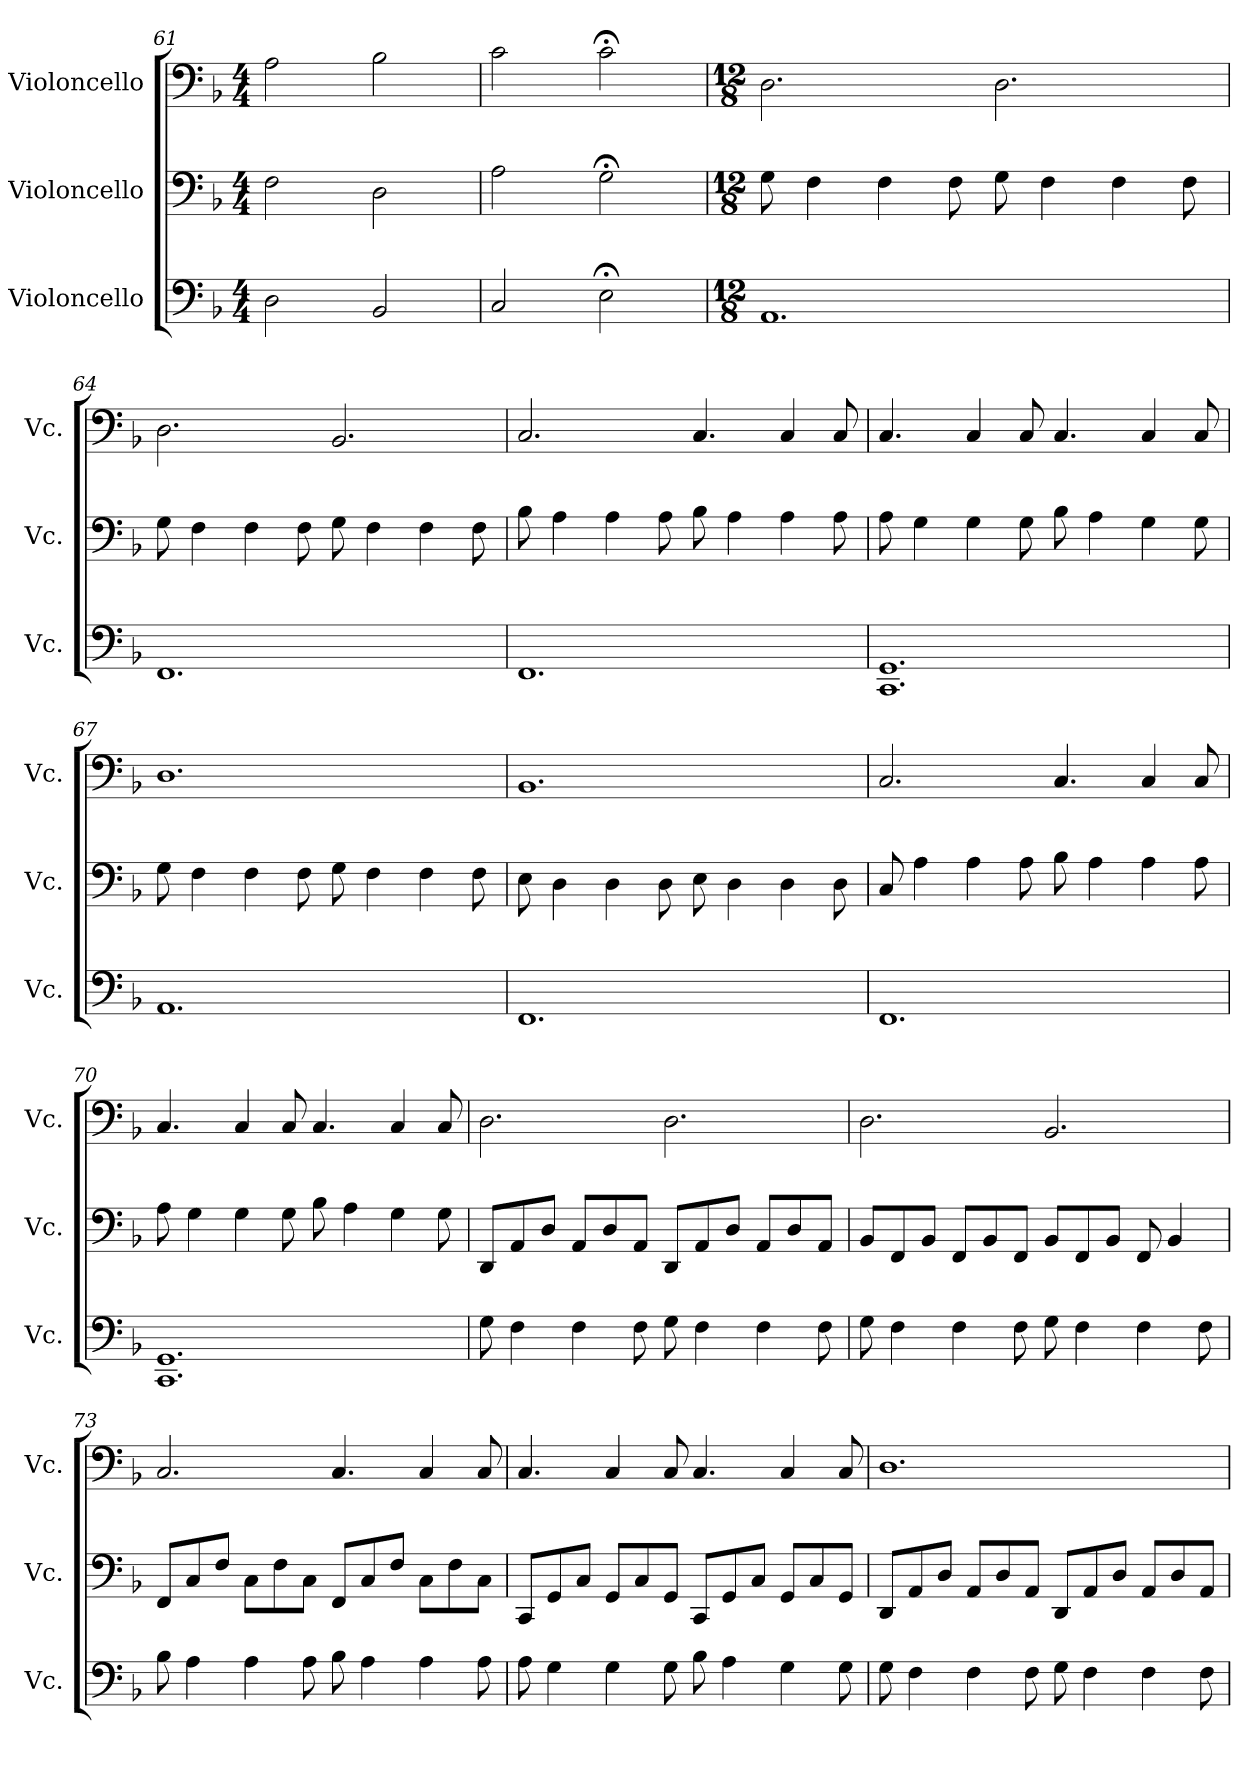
**kern	**kern	**kern
*part3	*part2	*part1
*staff3	*staff2	*staff1
*I"Violoncello	*I"Violoncello	*I"Violoncello
*I'Vc.	*I'Vc.	*I'Vc.
*clefF4	*clefF4	*clefF4
*k[b-]	*k[b-]	*k[b-]
*M4/4	*M4/4	*M4/4
=61	=61	=61
2D\	2F\	2A\
2BB-/	2D\	2B-\
=62	=62	=62
2C/	2A\	2c\
2E;<\	2G;<\	2c;<\
!!LO:LB:g=z
=63	=63	=63
*M12/8	*M12/8	*M12/8
*	*	*MM120
1.AA	8G\	2.D\
.	4F\	.
.	4F\	.
.	8F\	.
.	8G\	2.D\
.	4F\	.
.	4F\	.
.	8F\	.
=64	=64	=64
1.FF	8G\	2.D\
.	4F\	.
.	4F\	.
.	8F\	.
.	8G\	2.BB-/
.	4F\	.
.	4F\	.
.	8F\	.
=65	=65	=65
1.FF	8B-\	2.C/
.	4A\	.
.	4A\	.
.	8A\	.
.	8B-\	4.C/
.	4A\	.
.	4A\	4C/
.	8A\	8C/
=66	=66	=66
1.CC 1.GG	8A\	4.C/
.	4G\	.
.	4G\	4C/
.	8G\	8C/
.	8B-\	4.C/
.	4A\	.
.	4G\	4C/
.	8G\	8C/
=67	=67	=67
1.AA	8G\	1.D
.	4F\	.
.	4F\	.
.	8F\	.
.	8G\	.
.	4F\	.
.	4F\	.
.	8F\	.
!!LO:LB:g=z
=68	=68	=68
1.FF	8E\	1.BB-
.	4D\	.
.	4D\	.
.	8D\	.
.	8E\	.
.	4D\	.
.	4D\	.
.	8D\	.
=69	=69	=69
1.FF	8C/	2.C/
.	4A\	.
.	4A\	.
.	8A\	.
.	8B-\	4.C/
.	4A\	.
.	4A\	4C/
.	8A\	8C/
=70	=70	=70
1.CC 1.GG	8A\	4.C/
.	4G\	.
.	4G\	4C/
.	8G\	8C/
.	8B-\	4.C/
.	4A\	.
.	4G\	4C/
.	8G\	8C/
=71	=71	=71
8G\	8DD/L	2.D\
4F\	8AA/	.
.	8D/J	.
4F\	8AA/L	.
.	8D/	.
8F\	8AA/J	.
8G\	8DD/L	2.D\
4F\	8AA/	.
.	8D/J	.
4F\	8AA/L	.
.	8D/	.
8F\	8AA/J	.
!!LO:PB:g=z
=72	=72	=72
8G\	8BB-/L	2.D\
4F\	8FF/	.
.	8BB-/J	.
4F\	8FF/L	.
.	8BB-/	.
8F\	8FF/J	.
8G\	8BB-/L	2.BB-/
4F\	8FF/	.
.	8BB-/J	.
4F\	8FF/	.
.	4BB-/	.
8F\	.	.
=73	=73	=73
8B-\	8FF/L	2.C/
4A\	8C/	.
.	8F/J	.
4A\	8C\L	.
.	8F\	.
8A\	8C\J	.
8B-\	8FF/L	4.C/
4A\	8C/	.
.	8F/J	.
4A\	8C\L	4C/
.	8F\	.
8A\	8C\J	8C/
=74	=74	=74
8A\	8CC/L	4.C/
4G\	8GG/	.
.	8C/J	.
4G\	8GG/L	4C/
.	8C/	.
8G\	8GG/J	8C/
8B-\	8CC/L	4.C/
4A\	8GG/	.
.	8C/J	.
4G\	8GG/L	4C/
.	8C/	.
8G\	8GG/J	8C/
!!LO:LB:g=z
=75	=75	=75
8G\	8DD/L	1.D
4F\	8AA/	.
.	8D/J	.
4F\	8AA/L	.
.	8D/	.
8F\	8AA/J	.
8G\	8DD/L	.
4F\	8AA/	.
.	8D/J	.
4F\	8AA/L	.
.	8D/	.
8F\	8AA/J	.
=	=	=
*-	*-	*-
